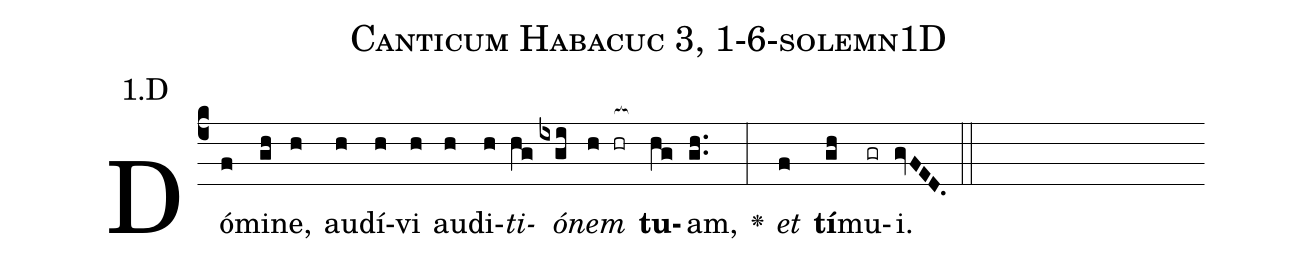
name: Canticum Habacuc 3, 1-6-solemn1D;
annotation: 1.D;
%%
(c4)Dó(f)mi(gh)ne,(h) au(h)dí(h)vi(h) au(h)di(h)<i>ti</i>(hg)<i>ó</i>(ixgi)<i>nem</i>(h hr[ocb:1{]) <b>tu</b>(hg[ocb:0}])am,(gh..) <v>\greheightstar</v>(:) <i>et</i>(f) <b>tí</b>(gh)mu(gr)i.(gvFED.) (::)


%E(h) u(h) o(g) u(f) a(gh) e.(gvFED.) (::)
